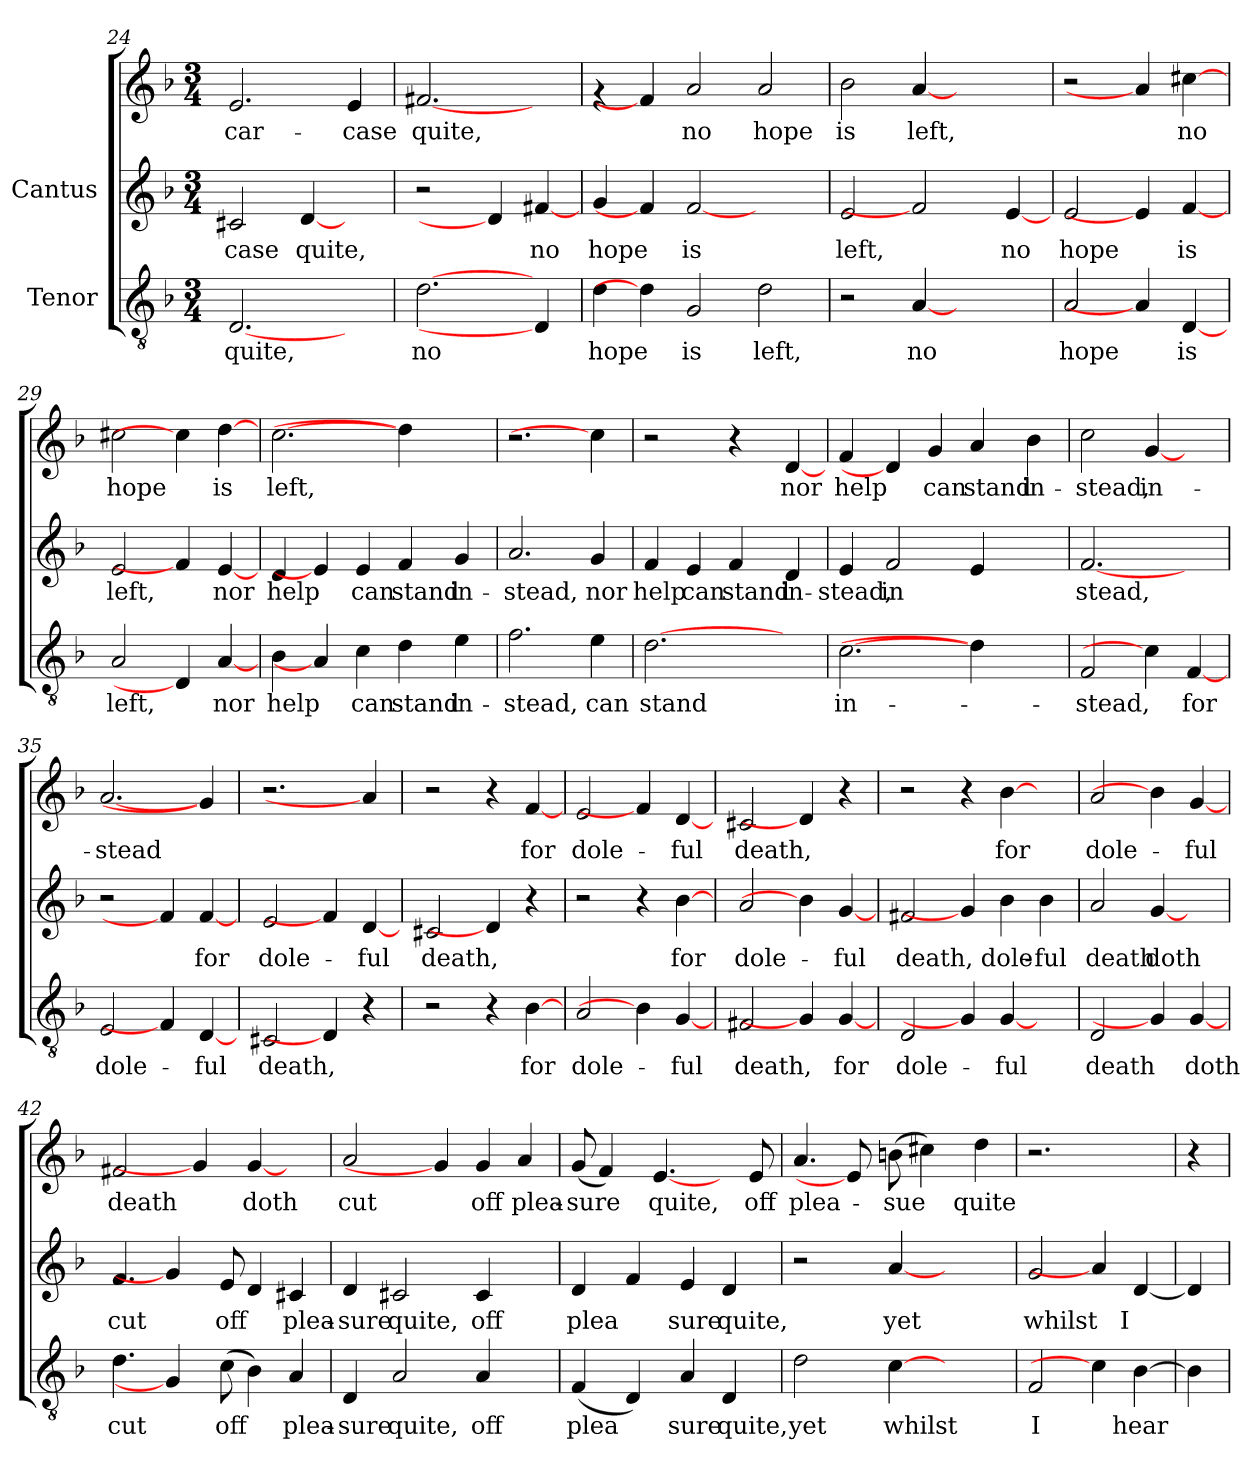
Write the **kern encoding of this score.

**kern	**text	**kern	**text	**kern	**text
*part2	*part2	*part1	*part1	*part1	*part1
*staff3	*staff3	*staff2	*staff2	*staff1	*staff1
*I"Tenor	*	*I"Cantus	*	*	*
!!LO:LB:g=z
*clefGv2	*	*clefG2	*	*clefG2	*
*k[b-]	*	*k[b-]	*	*k[b-]	*
*F:	*	*F:	*	*F:	*
*M3/4	*	*M3/4	*	*M3/4	*
=24	=24	=24	=24	=24	=24
!	!LO:LY:b:cj	!	!LO:LY:b:cj	!	!LO:LY:b:cj
[2.D	quite,	2c#X/	case	2.e/	-car-
!	!	!	!LO:LY:b:cj	!	!
.	.	[4d/	quite,	.	.
!	!	!	!	!	!LO:LY:b:cj
4ryy	.	4ryy	.	4e/	-case
!!LO:PB:g=z
=25	=25	=25	=25	=25	=25
!	!LO:LY:b:cj	!	!	!	!LO:LY:b:cj
[2.d	no	2r	.	[2.f#X	quite,
.	.	4d/]	.	.	.
!	!	!	!LO:LY:b:cj	!	!
4D]	.	[4f#X/	no	4ryy	.
!!LO:LB:g=z
=26	=26	=26	=26	=26	=26
!	!LO:LY:b:cj	!	!LO:LY:b:cj	!	!
4d\	hope	4g/	hope	4rf	.
4d]	.	4f#/]	.	4f#]	.
!	!LO:LY:b:cj	!	!LO:LY:b:cj	!	!LO:LY:b:cj
2G/	is	[2f	is	2a/	no
!	!LO:LY:b:cj	!	!	!	!LO:LY:b:cj
2d\	left,	2ryy	.	2a/	hope
!!LO:LB:g=z
=27	=27	=27	=27	=27	=27
!	!	!	!LO:LY:b:cj	!	!LO:LY:b:cj
2r	.	2e/	left,	2b-\	is
!	!LO:LY:b:cj	!	!	!	!LO:LY:b:cj
[4A/	no	2f]	.	[4a/	left,
2ryy	.	.	.	2ryy	.
!	!	!	!LO:LY:b:cj	!	!
.	.	[4e/	no	.	.
!!LO:LB:g=z
=28	=28	=28	=28	=28	=28
!	!LO:LY:b:cj	!	!LO:LY:b:cj	!	!
2A/	hope	2e/	hope	2r	.
4A/]	.	4e/]	.	4a/]	.
!	!LO:LY:b:cj	!	!LO:LY:b:cj	!	!LO:LY:b:cj
[4D/	is	[4f/	is	[4cc#X\	no
!!LO:PB:g=z
=29	=29	=29	=29	=29	=29
!	!LO:LY:b:cj	!	!LO:LY:b:cj	!	!LO:LY:b:cj
2A/	left,	2e/	left,	2cc#X\	hope
4D/]	.	4f/]	.	4cc#\]	.
!	!LO:LY:b:cj	!	!LO:LY:b:cj	!	!LO:LY:b:cj
[4A/	nor	[4e/	nor	[4dd\	is
!!LO:LB:g=z
=30	=30	=30	=30	=30	=30
!	!LO:LY:b:cj	!	!LO:LY:b:cj	!	!LO:LY:b:cj
4B-\	help	4d/	help	[2.cc	left,
4A/]	.	4e/]	.	.	.
!	!LO:LY:b:cj	!	!LO:LY:b:cj	!	!
4c\	can	4e/	can	.	.
!	!LO:LY:b:cj	!	!LO:LY:b:cj	!	!
4d\	stand	4f/	stand	4dd\]	.
!	!LO:LY:b:cj	!	!LO:LY:b:cj	!	!
4e\	in-	4g/	in-	4ryy	.
!!LO:LB:g=z
=31	=31	=31	=31	=31	=31
!	!LO:LY:b:cj	!	!LO:LY:b:cj	!	!
2.f\	-stead,	2.a/	-stead,	2.r	.
!	!LO:LY:b:cj	!	!LO:LY:b:cj	!	!
4e\	can	4g/	nor	4cc]	.
!!LO:LB:g=z
=32	=32	=32	=32	=32	=32
!	!LO:LY:b:cj	!	!LO:LY:b:cj	!	!
[2.d	stand	4f/	help	2r	.
!	!	!	!LO:LY:b:cj	!	!
.	.	4e/	can	.	.
!	!	!	!LO:LY:b:cj	!	!
.	.	4f/	stand	4r	.
!	!	!	!LO:LY:b:cj	!	!LO:LY:b:cj
4ryy	.	4d/	in-	[4d/	nor
!!LO:LB:g=z
=33	=33	=33	=33	=33	=33
!	!LO:LY:b:cj	!	!LO:LY:b:cj	!	!LO:LY:b:cj
[2.c	in-	4e/	-stead,	4f/	-help
!	!	!	!LO:LY:b:cj	!	!
.	.	2f/	in-	4d/]	.
!	!	!	!	!	!LO:LY:b:cj
.	.	.	.	4g/	can
!	!	!	!LO:LY:b:cj	!	!LO:LY:b:cj
4d]	.	4e/	--	4a/	stand
!	!	!	!	!	!LO:LY:b:cj
4ryy	.	4ryy	.	4b-\	in-
!!LO:PB:g=z
=34	=34	=34	=34	=34	=34
!	!LO:LY:b:cj	!	!LO:LY:b:cj	!	!LO:LY:b:cj
2F/	-stead,	[2.f	-stead,	2cc\	-stead,
!	!	!	!	!	!LO:LY:b:cj
4c]	.	.	.	[4g/	in-
!	!LO:LY:b:cj	!	!	!	!
[4F/	for	4ryy	.	4ryy	.
!!LO:LB:g=z
=35	=35	=35	=35	=35	=35
!	!LO:LY:b:cj	!	!	!	!LO:LY:b:cj
2E/	dole-	2r	.	[2.a	stead
4F/]	.	4f]	.	.	.
!	!LO:LY:b:cj	!	!LO:LY:b:cj	!	!
[4D/	-ful	[4f/	for	4g/]	.
!!LO:LB:g=z
=36	=36	=36	=36	=36	=36
!	!LO:LY:b:cj	!	!LO:LY:b:cj	!	!
2C#X/	death,	2e/	dole-	2.r	.
4D/]	.	4f/]	.	.	.
!	!	!	!LO:LY:b:cj	!	!
4r	.	[4d/	-ful	4a]	.
!!LO:LB:g=z
=37	=37	=37	=37	=37	=37
!	!	!	!LO:LY:b:cj	!	!
2r	.	2c#X/	death,	2r	.
4r	.	4d/]	.	4r	.
!	!LO:LY:b:cj	!	!	!	!LO:LY:b:cj
[4B-\	for	4r	.	[4f/	for
=38	=38	=38	=38	=38	=38
!	!LO:LY:b:cj	!	!	!	!LO:LY:b:cj
2A/	dole-	2r	.	2e/	dole-
4B-\]	.	4r	.	4f/]	.
!	!LO:LY:b:cj	!	!LO:LY:b:cj	!	!LO:LY:b:cj
[4G/	-ful	[4b-\	for	[4d/	-ful
=39	=39	=39	=39	=39	=39
!	!LO:LY:b:cj	!	!LO:LY:b:cj	!	!LO:LY:b:cj
2F#X/	death,	2a/	dole-	2c#X/	death,
4G/]	.	4b-\]	.	4d/]	.
!	!LO:LY:b:cj	!	!LO:LY:b:cj	!	!
[4G/	for	[4g/	-ful	4r	.
=40	=40	=40	=40	=40	=40
!	!LO:LY:b:cj	!	!LO:LY:b:cj	!	!
2D/	dole-	2f#X/	death,	2r	.
4G/]	.	4g/]	.	4r	.
!	!LO:LY:b:cj	!	!LO:LY:b:cj	!	!LO:LY:b:cj
[4G/	-ful	4b-\	dole-	[4b-\	for
!	!	!	!LO:LY:b:cj	!	!
4ryy	.	4b-\	-ful	4ryy	.
=41	=41	=41	=41	=41	=41
!	!LO:LY:b:cj	!	!LO:LY:b:cj	!	!LO:LY:b:cj
2D/	death	2a/	death	2a/	dole-
!	!	!	!LO:LY:b:cj	!	!
4G/]	.	[4g/	doth	4b-\]	.
!	!LO:LY:b:cj	!	!	!	!LO:LY:b:cj
[4G/	doth	4ryy	.	[4g/	-ful
=42	=42	=42	=42	=42	=42
!	!LO:LY:b:cj	!	!LO:LY:b:cj	!	!LO:LY:b:cj
4.d\	cut	4.f/	cut	2f#X/	death
4G/]	.	4g/]	.	.	.
.	.	.	.	4g/]	.
!	!LO:LY:b:cj	!	!LO:LY:b:cj	!	!
(>8c\	off	8e/	off	.	.
!	!LO:LY:b:cj	!	!LO:LY:b:cj	!	!LO:LY:b:cj
4B-\)	.	4d/	.	[4g/	doth
!	!LO:LY:b:cj	!	!LO:LY:b:cj	!	!
4A/	plea-	4c#X/	plea-	4ryy	.
!!LO:LB:g=z
=43	=43	=43	=43	=43	=43
*	*	*	*	*MM234	*
!	!LO:LY:b:cj	!	!LO:LY:b:cj	!	!LO:LY:b:cj
4D/	-sure	4d/	-sure	2a/	-cut
!	!LO:LY:b:cj	!	!LO:LY:b:cj	!	!
2A/	quite,	2c#X/	quite,	.	.
.	.	.	.	4g/]	.
!	!LO:LY:b:cj	!	!LO:LY:b:cj	!	!LO:LY:b:cj
4A/	off	4c#/	off	4g/	off
!	!	!	!	!	!LO:LY:b:cj
4ryy	.	4ryy	.	4a/	plea-
=44	=44	=44	=44	=44	=44
!	!LO:LY:b:cj	!	!LO:LY:b:cj	!	!LO:LY:b:cj
(<4F/	plea-	4d/	plea-	(<8g/	sure
!	!	!	!	!	!LO:LY:b:cj
.	.	.	.	4f/)	.
!	!LO:LY:b:cj	!	!LO:LY:b:cj	!	!
4D/)	-	4f/	-	.	.
!	!	!	!	!	!LO:LY:b:cj
.	.	.	.	[4.e/	quite,
!	!LO:LY:b:cj	!	!LO:LY:b:cj	!	!
4A/	sure	4e/	sure	.	.
!	!LO:LY:b:cj	!	!LO:LY:b:cj	!	!
4D/	quite,	4d/	quite,	8ryy	.
!	!	!	!	!	!LO:LY:b:cj
.	.	.	.	8e/	off
=45	=45	=45	=45	=45	=45
!	!LO:LY:b:cj	!	!	!	!LO:LY:b:cj
*	*	*	*	*^	*
2d\	yet	2r	.	4.a/	2.ryy	plea-
.	.	.	.	8e/]	.	.
!	!LO:LY:b:cj	!	!LO:LY:b:cj	!	!	!LO:LY:b:cj
[4c\	whilst	[4a/	yet	(>8bn\	.	-sue
!	!	!	!	!	!	!LO:LY:b:cj
.	.	.	.	4cc#X\)	.	.
*	*	*	*	*MM156	*	*
4.ryy	.	4.ryy	.	.	4.ryy	.
!	!	!	!	!	!	!LO:LY:b:cj
.	.	.	.	4dd\	.	quite
=46	=46	=46	=46	=46	=46	=46
!	!LO:LY:b:cj	!	!LO:LY:b:cj	!	!	!
*	*	*	*	*v	*v	*
2F/	I	2g/	whilst	2.r	.
4c\]	.	4a/]	.	.	.
!	!LO:LY:b:cj	!	!LO:LY:b:cj	!	!
[4B-\	hear	[4d/	I	4ryy	.
=47	=47	=47	=47	=47	=47
4B-\]	.	4d/]	.	4r	.
=	=	=	=	=	=
*-	*-	*-	*-	*-	*-
